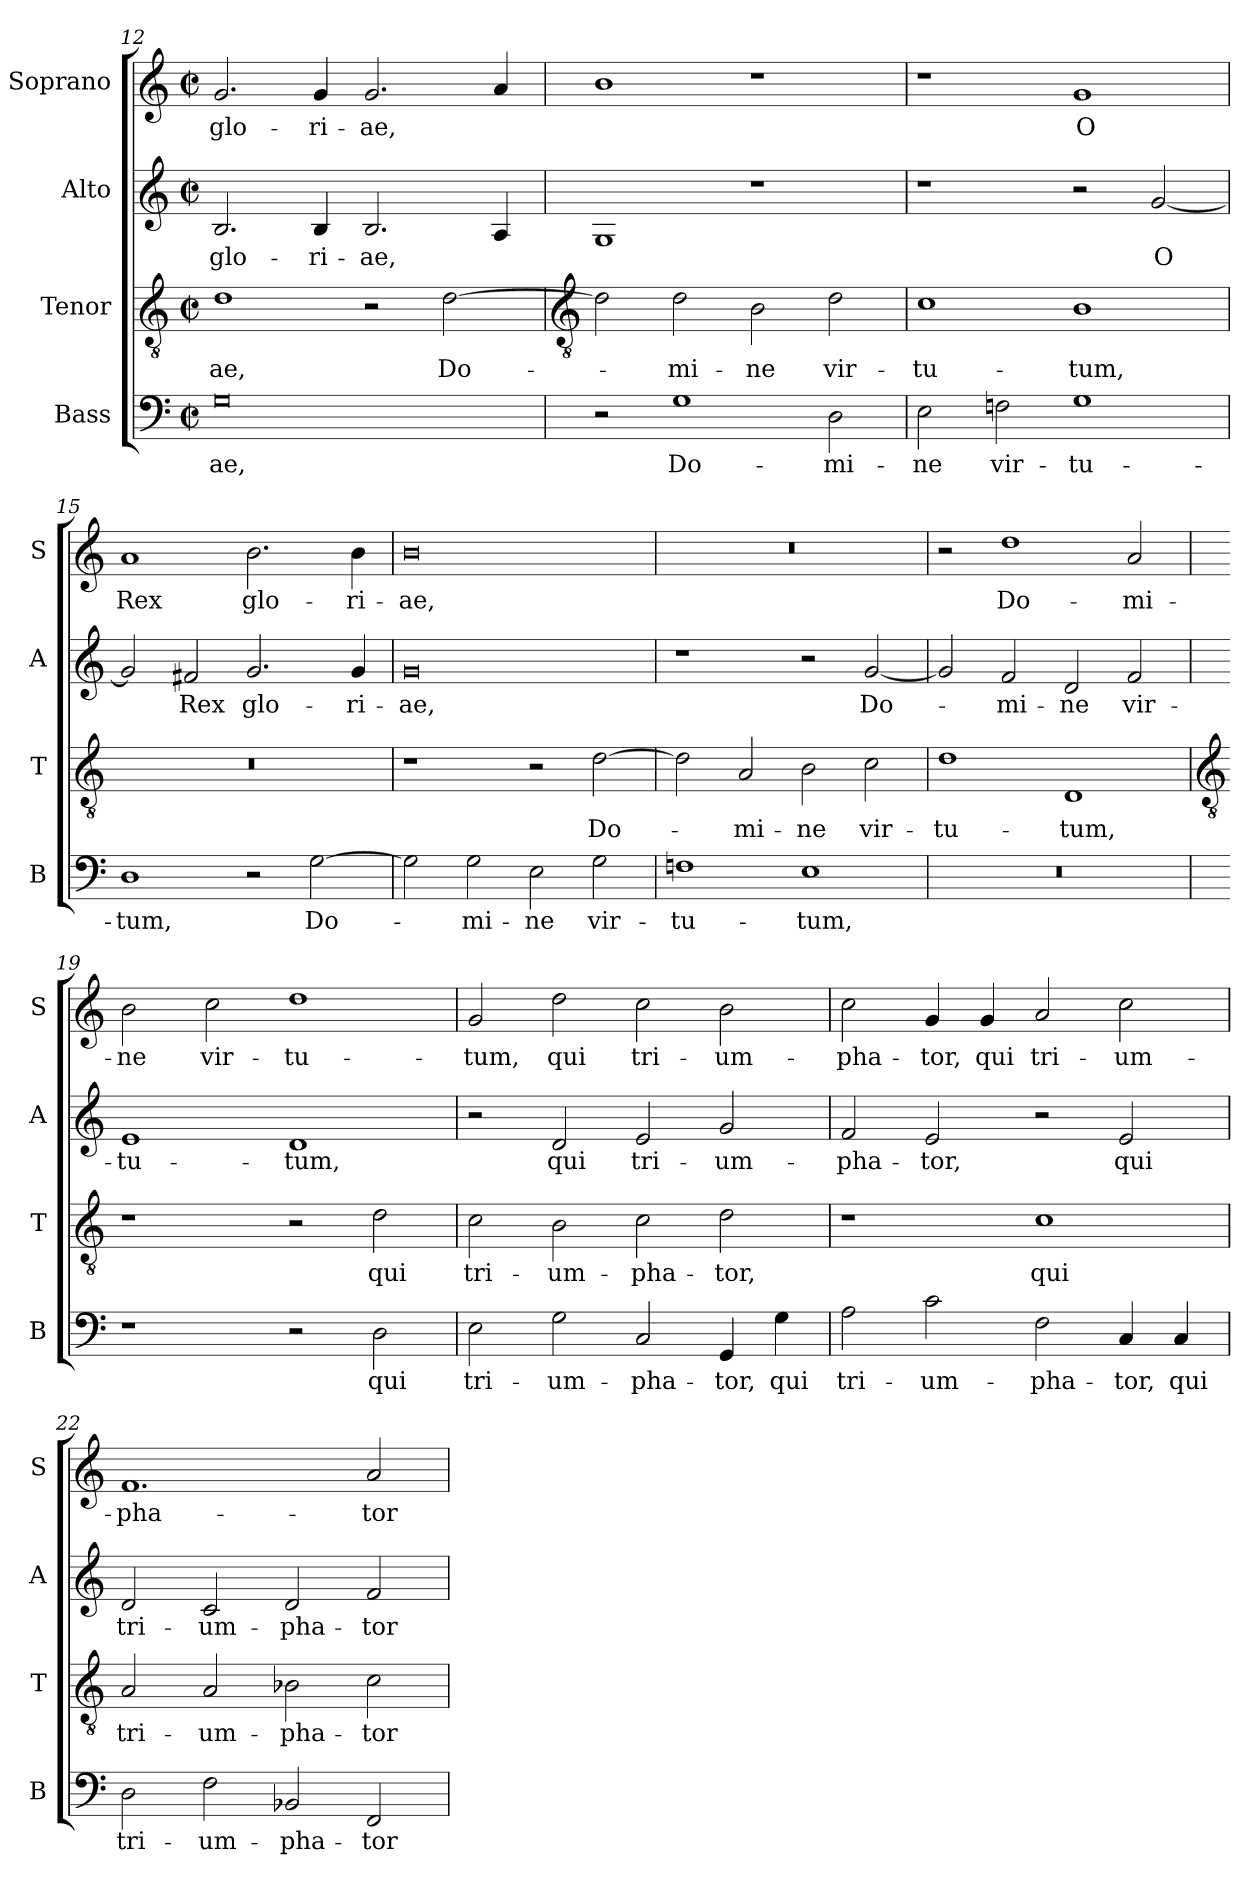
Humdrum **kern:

**kern	**text	**kern	**text	**kern	**text	**kern	**text
*part4	*part4	*part3	*part3	*part2	*part2	*part1	*part1
*staff4	*staff4	*staff3	*staff3	*staff2	*staff2	*staff1	*staff1
*I"Bass	*	*I"Tenor	*	*I"Alto	*	*I"Soprano	*
*I'B	*	*I'T	*	*I'A	*	*I'S	*
*clefF4	*	*clefGv2	*	*clefG2	*	*clefG2	*
*k[]	*	*k[]	*	*k[]	*	*k[]	*
*C:	*	*C:	*	*C:	*	*C:	*
*M4/2	*	*M4/2	*	*M4/2	*	*M4/2	*
*met(c|)	*	*met(c|)	*	*met(c|)	*	*met(c|)	*
=12	=12	=12	=12	=12	=12	=12	=12
!	!LO:LY:b	!	!LO:LY:b	!	!LO:LY:b	!	!LO:LY:b
0G	-ae,	1d	-ae,	2.B	glo-	2.g	glo-
!	!	!	!	!	!LO:LY:b	!	!LO:LY:b
.	.	.	.	4B	-ri-	4g	-ri-
!	!	!	!	!	!LO:LY:b	!	!LO:LY:b
.	.	2r	.	2.B	-ae,	2.g	-ae,
!	!	!	!LO:LY:b	!	!	!	!
.	.	[2d	Do-	.	.	.	.
.	.	.	.	4A	.	4a	.
!!LO:LB:g=z
=13	=13	=13	=13	=13	=13	=13	=13
*	*	*clefGv2	*	*	*	*	*
2r	.	2d]	.	1G	.	1b/	.
!	!LO:LY:b	!	!LO:LY:b	!	!	!	!
1G	Do-	2d	mi-	.	.	.	.
!	!	!	!LO:LY:b	!	!	!	!
.	.	2B	-ne	1r	.	1r	.
!	!LO:LY:b	!	!LO:LY:b	!	!	!	!
2D	-mi-	2d	vir-	.	.	.	.
=14	=14	=14	=14	=14	=14	=14	=14
!	!LO:LY:b	!	!LO:LY:b	!	!	!	!
2E	-ne	1c	-tu-	1r	.	1r	.
!	!LO:LY:b	!	!	!	!	!	!
2Fn	vir-	.	.	.	.	.	.
!	!LO:LY:b	!	!LO:LY:b	!	!	!	!LO:LY:b
1G	-tu-	1B	-tum,	2r	.	1g	O
!	!	!	!	!	!LO:LY:b	!	!
.	.	.	.	[2g	O	.	.
=15	=15	=15	=15	=15	=15	=15	=15
!	!LO:LY:b	!	!	!	!	!	!LO:LY:b
1D	-tum,	0r	.	2g]	.	1a	Rex
!	!	!	!	!	!LO:LY:b	!	!
.	.	.	.	2f#X	Rex	.	.
!	!	!	!	!	!LO:LY:b	!	!LO:LY:b
2r	.	.	.	2.g	glo-	2.b	glo-
!	!LO:LY:b	!	!	!	!	!	!
[2G	Do-	.	.	.	.	.	.
!	!	!	!	!	!LO:LY:b	!	!LO:LY:b
.	.	.	.	4g	-ri-	4b	-ri-
=16	=16	=16	=16	=16	=16	=16	=16
!	!	!	!	!	!LO:LY:b	!	!LO:LY:b
2G]	.	1r	.	0g	-ae,	0b	-ae,
!	!LO:LY:b	!	!	!	!	!	!
2G	mi-	.	.	.	.	.	.
!	!LO:LY:b	!	!	!	!	!	!
2E	-ne	2r	.	.	.	.	.
!	!LO:LY:b	!	!LO:LY:b	!	!	!	!
2G	vir-	[2d	Do-	.	.	.	.
=17	=17	=17	=17	=17	=17	=17	=17
!	!LO:LY:b	!	!	!	!	!	!
1Fn	-tu-	2d]	.	1r	.	0r	.
!	!	!	!LO:LY:b	!	!	!	!
.	.	2A	mi-	.	.	.	.
!	!LO:LY:b	!	!LO:LY:b	!	!	!	!
1E	-tum,	2B	-ne	2r	.	.	.
!	!	!	!LO:LY:b	!	!LO:LY:b	!	!
.	.	2c	vir-	[2g	Do-	.	.
=18	=18	=18	=18	=18	=18	=18	=18
!	!	!	!LO:LY:b	!	!	!	!
0r	.	1d	-tu-	2g]	.	2r	.
!	!	!	!	!	!LO:LY:b	!	!LO:LY:b
.	.	.	.	2f	mi-	1dd	Do-
!	!	!	!LO:LY:b	!	!LO:LY:b	!	!
.	.	1D	-tum,	2d	-ne	.	.
!	!	!	!	!	!LO:LY:b	!	!LO:LY:b
.	.	.	.	2f	vir-	2a	-mi-
!!LO:LB:g=z
=19	=19	=19	=19	=19	=19	=19	=19
*	*	*clefGv2	*	*	*	*	*
!	!	!	!	!	!LO:LY:b	!	!LO:LY:b
1r	.	1r	.	1e	-tu-	2b	-ne
!	!	!	!	!	!	!	!LO:LY:b
.	.	.	.	.	.	2cc	vir-
!	!	!	!	!	!LO:LY:b	!	!LO:LY:b
2r	.	2r	.	1d	-tum,	1dd	-tu-
!	!LO:LY:b	!	!LO:LY:b	!	!	!	!
2D	qui	2d	qui	.	.	.	.
=20	=20	=20	=20	=20	=20	=20	=20
!	!LO:LY:b	!	!LO:LY:b	!	!	!	!LO:LY:b
2E	tri-	2c	tri-	2r	.	2g	-tum,
!	!LO:LY:b	!	!LO:LY:b	!	!LO:LY:b	!	!LO:LY:b
2G	-um-	2B	-um-	2d	qui	2dd	qui
!	!LO:LY:b	!	!LO:LY:b	!	!LO:LY:b	!	!LO:LY:b
2C	-pha-	2c	-pha-	2e	tri-	2cc	tri-
!	!LO:LY:b	!	!LO:LY:b	!	!LO:LY:b	!	!LO:LY:b
4GG	-tor,	2d	-tor,	2g	-um-	2b	-um-
!	!LO:LY:b	!	!	!	!	!	!
4G	qui	.	.	.	.	.	.
=21	=21	=21	=21	=21	=21	=21	=21
!	!LO:LY:b	!	!	!	!LO:LY:b	!	!LO:LY:b
2A	tri-	1r	.	2f	-pha-	2cc	-pha-
!	!LO:LY:b	!	!	!	!LO:LY:b	!	!LO:LY:b
2c	-um-	.	.	2e	-tor,	4g	-tor,
!	!	!	!	!	!	!	!LO:LY:b
.	.	.	.	.	.	4g	qui
!	!LO:LY:b	!	!LO:LY:b	!	!	!	!LO:LY:b
2F	-pha-	1c	qui	2r	.	2a	tri-
!	!LO:LY:b	!	!	!	!LO:LY:b	!	!LO:LY:b
4C	-tor,	.	.	2e	qui	2cc	-um-
!	!LO:LY:b	!	!	!	!	!	!
4C	qui	.	.	.	.	.	.
=22	=22	=22	=22	=22	=22	=22	=22
!	!LO:LY:b	!	!LO:LY:b	!	!LO:LY:b	!	!LO:LY:b
2D	tri-	2A	tri-	2d	tri-	1.f	-pha-
!	!LO:LY:b	!	!LO:LY:b	!	!LO:LY:b	!	!
2F	-um-	2A	-um-	2c	-um-	.	.
!	!LO:LY:b	!	!LO:LY:b	!	!LO:LY:b	!	!
2BB-X	-pha-	2B-X	-pha-	2d	-pha-	.	.
!	!LO:LY:b	!	!LO:LY:b	!	!LO:LY:b	!	!LO:LY:b
2FF	-tor	2c	-tor	2f	-tor	2a	-tor
=	=	=	=	=	=	=	=
*-	*-	*-	*-	*-	*-	*-	*-
